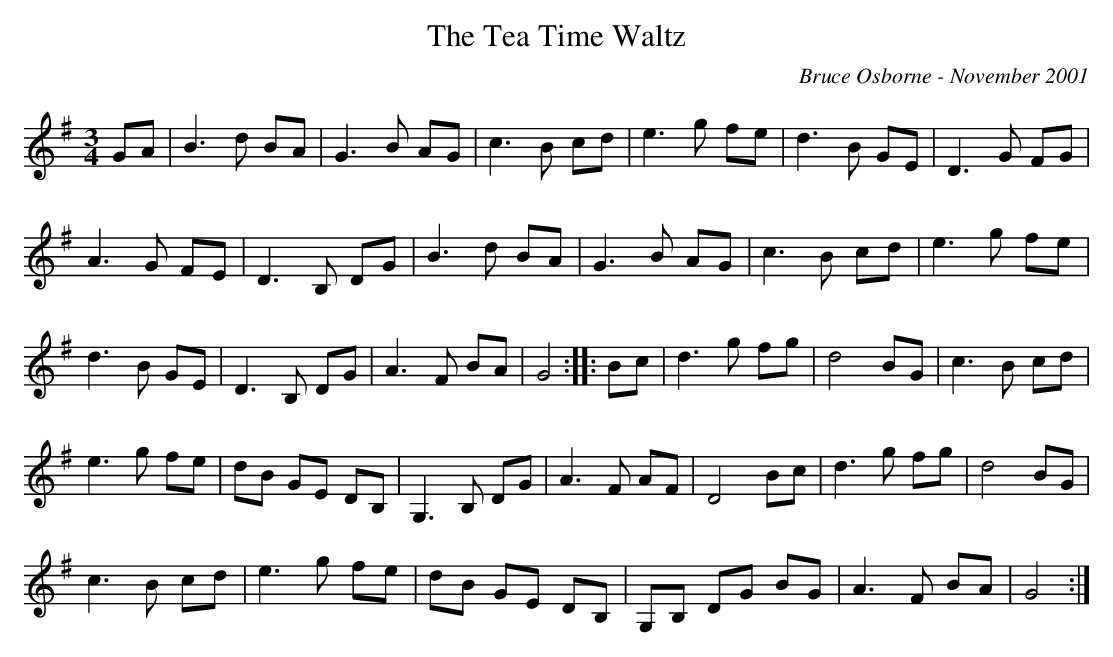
X:1
T:Tea Time Waltz, The
C:Bruce Osborne - November 2001
M:3/4
L:1/8
K:Gmaj
GA|B3 d BA|G3 B AG|c3 B cd|e3 g fe|d3 B GE|D3 G FG|
A3 G FE|D3 B, DG|B3 d BA|G3 B AG|c3 B cd|e3 g fe|
d3 B GE|D3 B, DG|A3 F BA|G4:||:Bc|d3 g fg|d4 BG|c3 B cd|
e3 g fe|dB GE DB,|G,3 B, DG|A3 F AF|D4 Bc|d3 g fg|d4 BG|
c3 B cd|e3 g fe|dB GE DB,|G,B, DG BG|A3 F BA|G4:|
